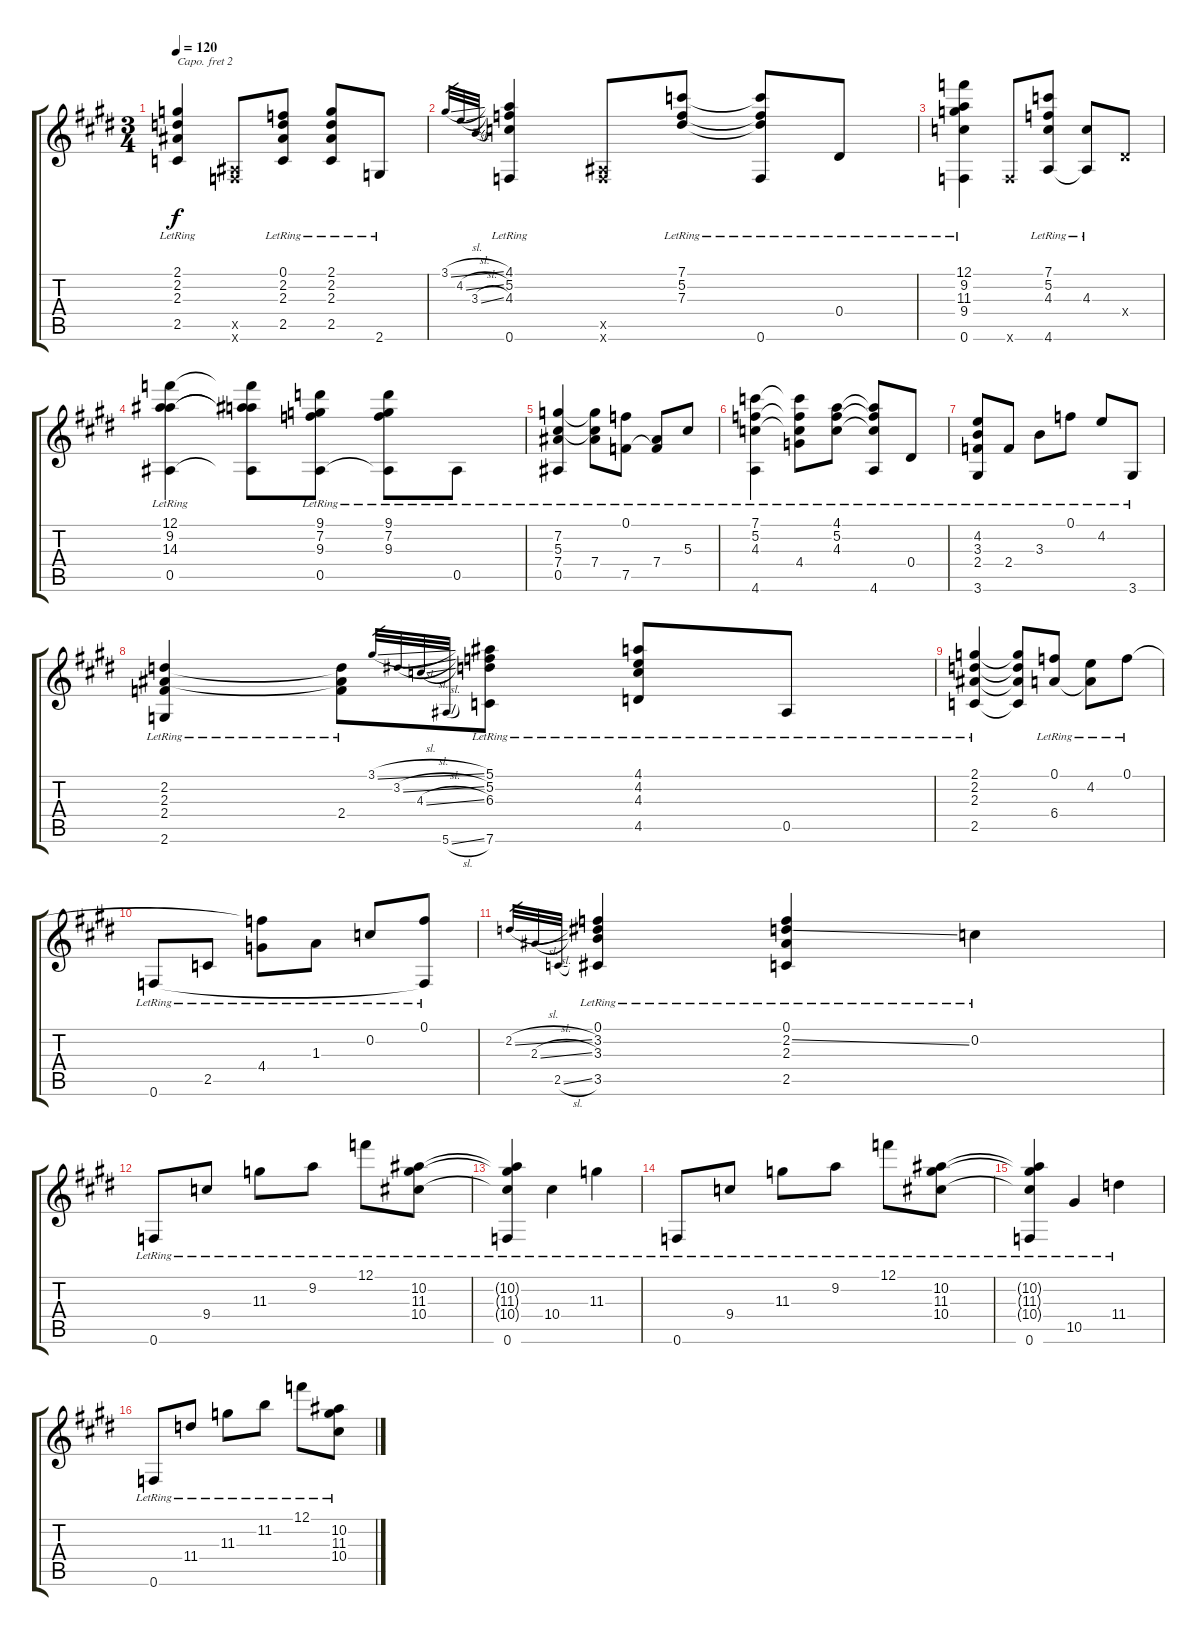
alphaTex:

\track "" {instrument acousticguitarnylon}
\staff {score tabs}
\capo 2
\tuning (Eb4 Bb3 Gb3 Db3 Ab2 Eb2) {hide}
\ts (3 4)
\tempo 120
\clef g2
\ks e
(2.1{lr} 2.2{lr} 2.3{lr} 2.5{lr}).4{dy f} (0.5{x} 0.6{x}).8 (0.1{lr} 2.2{lr} 2.3{lr} 2.5{lr}).8 (2.1{lr} 2.2{lr} 2.3{lr} 2.5{lr}).8 2.6{lr}.8 |
3.1{sl}.32{gr} 4.2{sl}.32{gr} 3.3{sl}.32{gr} (4.1{lr} 5.2{lr} 4.3{lr} 0.6{lr}).4 (0.5{x} 0.6{x}).8 (7.1{lr} 5.2{lr} 7.3{lr}).8 (7.1{t} 5.2{t} 7.3{t} 0.6{lr}).8 0.4{lr}.8 |
(12.1{lr} 9.2{lr} 11.3{lr} 9.4{lr} 0.6{lr}).4 0.6{x}.8 (7.1{lr} 5.2{lr} 4.3{lr} 4.6{lr}).8 (4.3{lr} 4.6{t}).8 0.4{x}.8 |
(12.1{lr} 9.2{lr} 14.3{lr} 0.5{lr}).4 (12.1{t} 9.2{t} 14.3{t} 0.5{t}).8 (9.1{lr} 7.2{lr} 9.3{lr} 0.5{lr}).8 (9.1{lr} 7.2{lr} 9.3{lr} 0.5{t}).8 0.5{lr}.8 |
(7.2{lr} 5.3{lr} 7.4{lr} 0.5{lr}).4 (7.2{t} 5.3{t} 7.4{lr}).8 (0.1{lr} 7.5{lr}).8 (7.4{lr} 7.5{t}).8 5.3{lr}.8 |
(7.1{lr} 5.2{lr} 4.3{lr} 4.6{lr}).4 (7.1{t} 5.2{t} 4.3{t} 4.4{lr}).8 (4.1{lr} 5.2{lr} 4.3{lr}).8 (4.1{t} 5.2{t} 4.3{t} 4.6{lr}).8 0.4{lr}.8 |
(4.2{lr} 3.3{lr} 2.4{lr} 3.6{lr}).8 2.4{lr}.8 3.3{lr}.8 0.1{lr}.8 4.2{lr}.8 3.6{lr}.8 |
(2.2{lr} 2.3{lr} 2.4{lr} 2.6{lr}).4 (2.2{t} 2.3{t} 2.4{lr}).8 3.1{sl}.32{gr} 3.2{sl}.32{gr} 4.3{sl}.32{gr} 5.6{sl}.32{gr} (5.1{lr} 5.2{lr} 6.3{lr} 7.6{lr}).8 (4.1{lr} 4.2{lr} 4.3{lr} 4.5{lr}).8 0.5{lr}.8 |
(2.1{lr} 2.2{lr} 2.3{lr} 2.5{lr}).4 (2.1{t} 2.2{t} 2.3{t} 2.5{t}).8 (0.1{lr} 6.4{lr}).8 (4.2{lr} 6.4{t}).8 0.1{lr}.8 |
0.6{lr}.8 2.5{lr}.8 (0.1{t} 4.4{lr}).8 1.3{lr}.8 0.2{lr}.8 (0.1{lr} 0.6{t}).8 |
2.2{sl}.32{gr} 2.3{sl}.32{gr} 2.5{sl}.32{gr} (0.1{lr} 3.2{lr} 3.3{lr} 3.5{lr}).4 (0.1{lr} 2.2{ss lr} 2.3{lr} 2.5{lr}).4 0.2{lr}.4 |
0.6{lr}.8 9.4{lr}.8 11.3{lr}.8 9.2{lr}.8 12.1{lr}.8 (10.2{lr} 11.3{lr} 10.4{lr}).8 |
(10.2{t} 11.3{t} 10.4{t} 0.6{lr}).4 10.4{lr}.4 11.3{lr}.4 |
0.6{lr}.8 9.4{lr}.8 11.3{lr}.8 9.2{lr}.8 12.1{lr}.8 (10.2{lr} 11.3{lr} 10.4{lr}).8 |
(10.2{t} 11.3{t} 10.4{t} 0.6{lr}).4 10.5{lr}.4 11.4{lr}.4 |
0.6{lr}.8 11.4{lr}.8 11.3{lr}.8 11.2{lr}.8 12.1{lr}.8 (10.2{lr} 11.3{lr} 10.4{lr}).8
